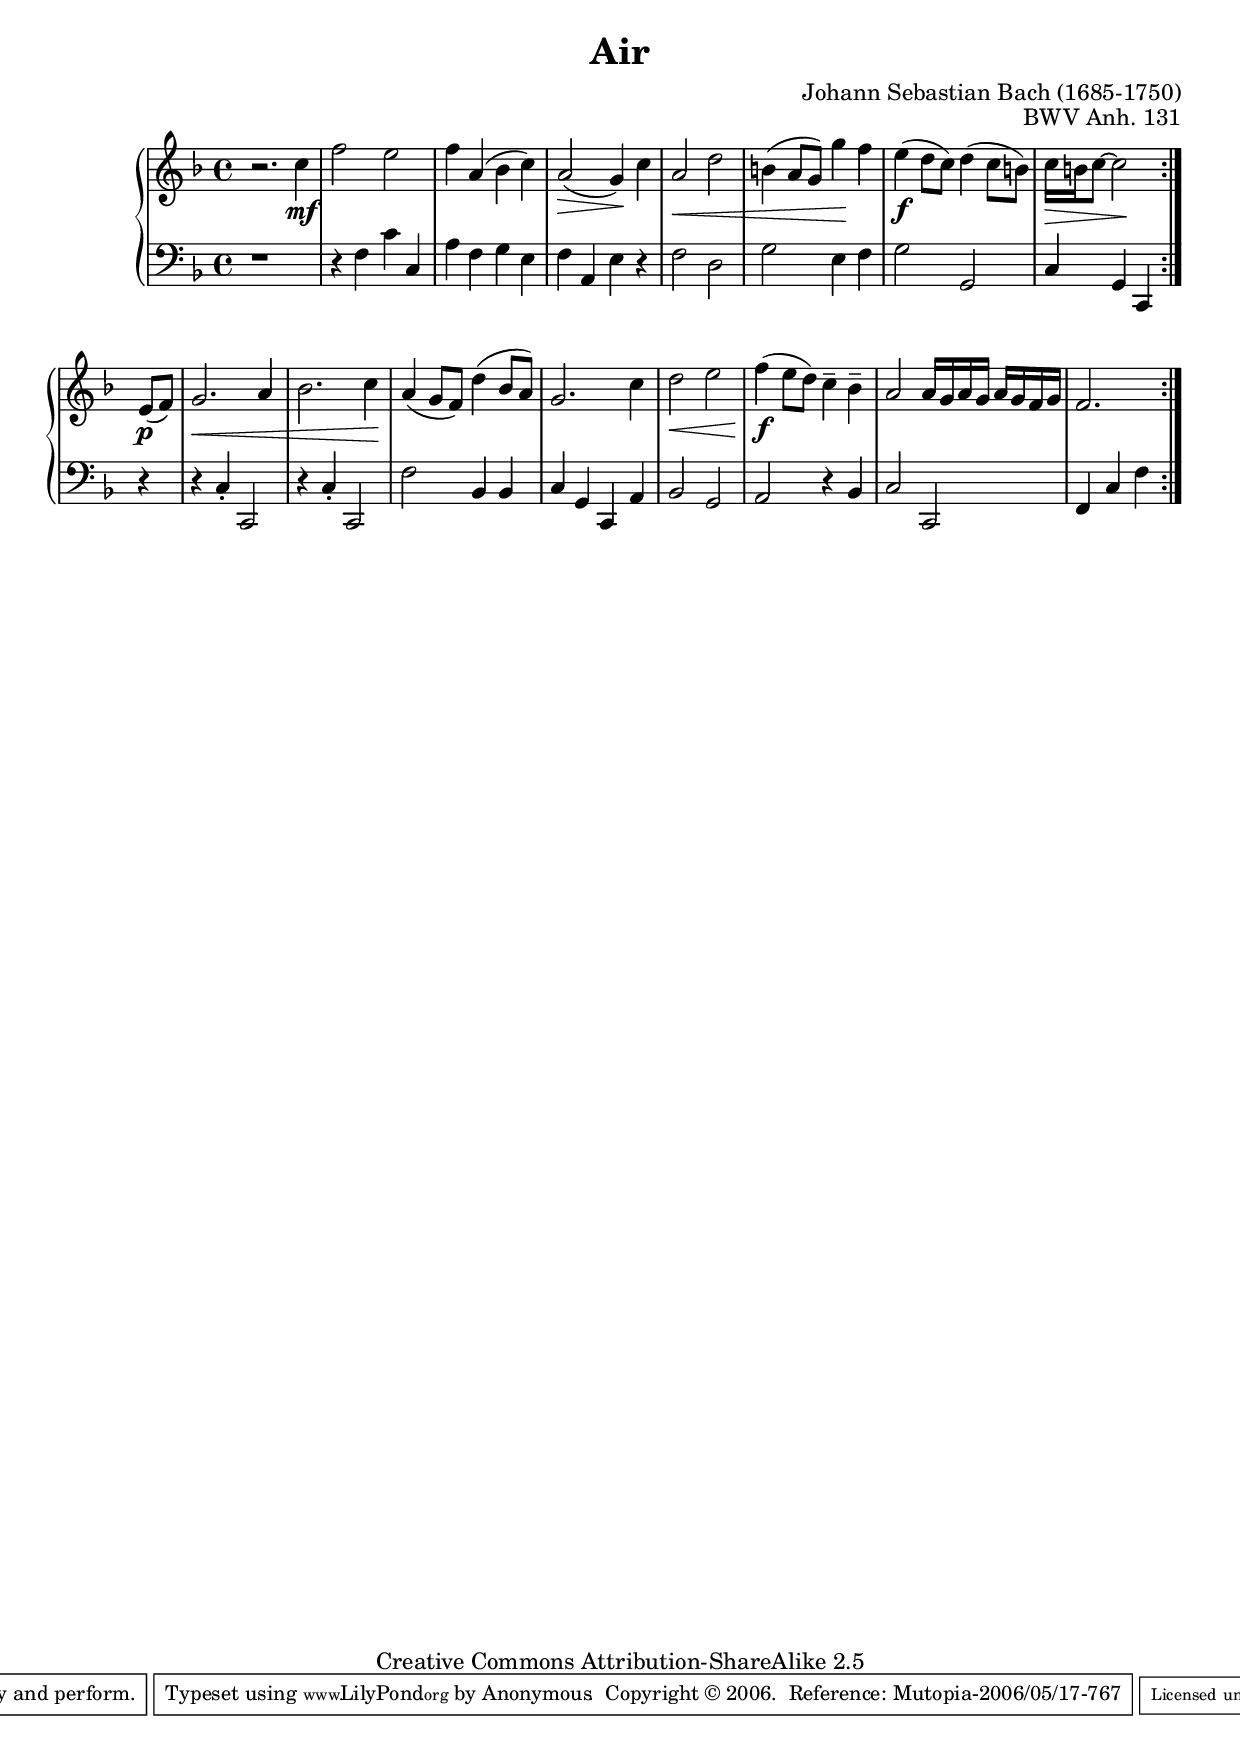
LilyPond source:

\version "2.8.0"
     upper = \relative c'' {
        \clef treble
        \key f \major
        \time 4/4
     
        r2. c4\mf f2 e2 f4 a,4( bes4 c4) a2(\> g4)\! c a2\< d2 b4( a8[ g]) g'4\! f e4(\f d8[ c]) d4( c8[ b8]) c16[\> b16 c8] ~ c2\! \set Score.repeatCommands = #'((volta) end-repeat) e,8[(\p f]) g2.\< a4 bes2. c4\! a4( g8[ f]) d'4( bes8[ a]) g2. c4 d2\< e f4(\!\f e8[ d]) c4- - bes- - a2 a16[ g a g] a[ g f g] f2. 
     }
     
     lower = \relative c' {
        \clef bass
        \key f \major
        \time 4/4
     
        r1 r4 f,4 c'4 c,4 a'4 f4 g4 e4 f4 a,4 e'4 r4 f2 d g e4 f g2 g, c4 g c, r4 r4 c'- . c,2 r4 c'4- . c,2 f'2 bes,4 bes c g c, a' bes2 g a r4 bes4 c2 c, f4 c'4 f \set Score.repeatCommands = #'((volta) end-repeat)
     }
     
     \score {
        \new PianoStaff <<
           \new Staff = "upper" \upper
           \new Staff = "lower" \lower
        >>
        \layout { }
        \midi { \tempo 4=128 }
     }


\header {
 title = "Air"
 composer = "Johann Sebastian Bach (1685-1750)"
 opus = "BWV Anh. 131" 
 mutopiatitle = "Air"
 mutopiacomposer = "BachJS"
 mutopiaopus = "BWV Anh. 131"
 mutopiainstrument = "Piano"
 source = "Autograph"
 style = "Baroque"
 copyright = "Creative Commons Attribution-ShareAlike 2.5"
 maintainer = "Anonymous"
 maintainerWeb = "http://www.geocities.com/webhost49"
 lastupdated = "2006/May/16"
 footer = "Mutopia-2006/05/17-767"
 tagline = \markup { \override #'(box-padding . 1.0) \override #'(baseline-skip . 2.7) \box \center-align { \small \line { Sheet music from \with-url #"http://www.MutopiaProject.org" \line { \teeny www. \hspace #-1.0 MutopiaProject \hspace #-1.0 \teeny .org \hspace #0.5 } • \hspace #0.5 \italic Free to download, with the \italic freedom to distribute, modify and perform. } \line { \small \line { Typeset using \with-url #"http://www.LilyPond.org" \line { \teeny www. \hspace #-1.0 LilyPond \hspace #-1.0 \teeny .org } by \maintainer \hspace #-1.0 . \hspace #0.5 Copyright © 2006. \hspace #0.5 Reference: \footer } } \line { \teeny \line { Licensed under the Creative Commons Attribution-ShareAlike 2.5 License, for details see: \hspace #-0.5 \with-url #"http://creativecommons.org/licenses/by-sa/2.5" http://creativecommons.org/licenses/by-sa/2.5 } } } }
}

